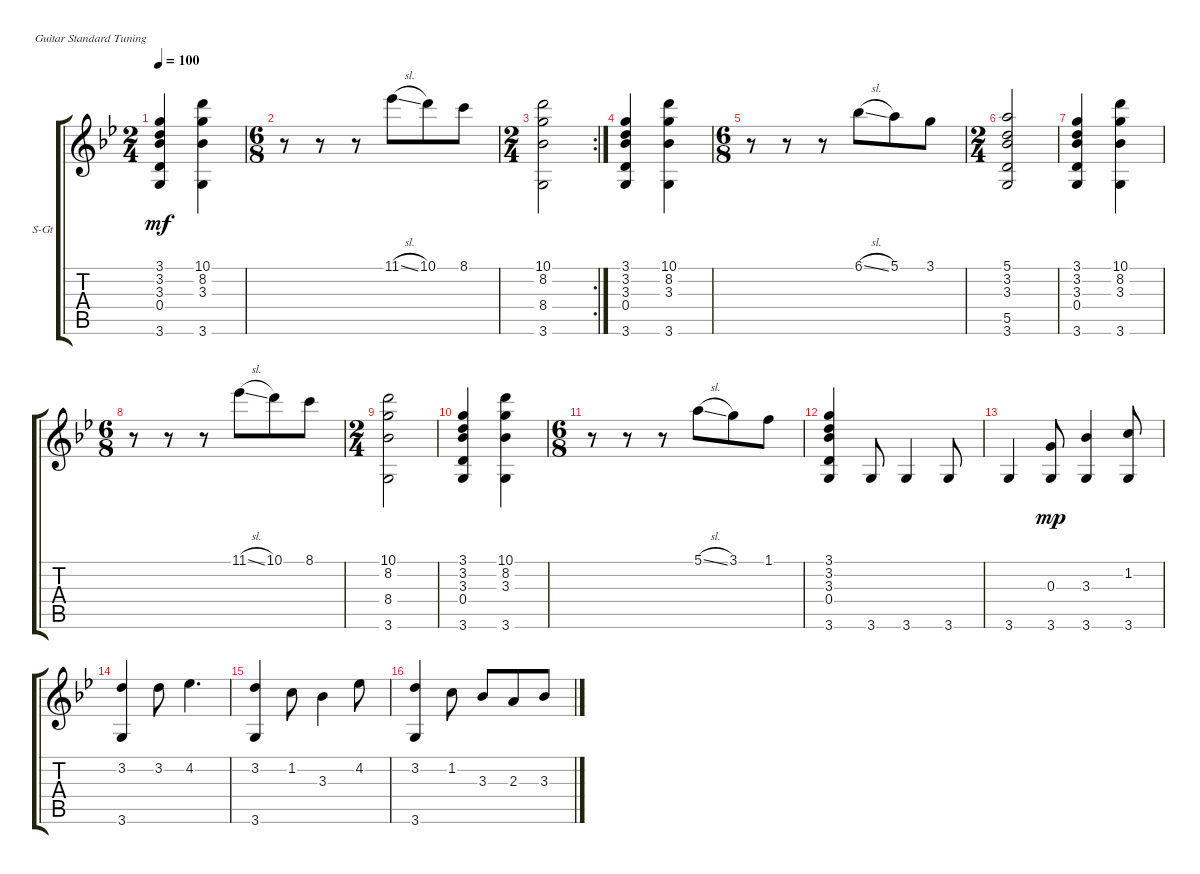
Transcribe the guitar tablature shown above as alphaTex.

\defaultSystemsLayout 4
\bracketExtendMode groupsimilarinstruments
\firstSystemTrackNameOrientation horizontal
\otherSystemsTrackNameOrientation horizontal
\track ("Steel Guitar" "S-Gt") {instrument acousticguitarsteel}
\staff {score tabs}
\tuning (E4 B3 G3 D3 A2 E2)
\ts (2 4)
\tempo 100
\clef g2
\ks bb
(3.1 3.2 3.3 0.4 3.6).4{dy mf instrument acousticguitarsteel} (10.1 8.2 3.3 3.6).4 |
\ts (6 8)
r.8 r.8 r.8 11.1{sl}.8 10.1.8 8.1.8 |
\rc 2
\ts (2 4)
(10.1 8.2 8.4 3.6).2 |
(3.1 3.2 3.3 0.4 3.6).4 (10.1 8.2 3.3 3.6).4 |
\ts (6 8)
r.8 r.8 r.8 6.1{sl}.8 5.1.8 3.1.8 |
\ts (2 4)
(5.1 3.2 3.3 5.5 3.6).2 |
(3.1 3.2 3.3 0.4 3.6).4 (10.1 8.2 3.3 3.6).4 |
\ts (6 8)
r.8 r.8 r.8 11.1{sl}.8 10.1.8 8.1.8 |
\ts (2 4)
(10.1 8.2 8.4 3.6).2 |
(3.1 3.2 3.3 0.4 3.6).4 (10.1 8.2 3.3 3.6).4 |
\ts (6 8)
r.8 r.8 r.8 5.1{sl}.8 3.1.8 1.1.8 |
(3.1 3.2 3.3 0.4 3.6).4 3.6.8 3.6.4 3.6.8 |
3.6.4 (0.3 3.6).8{dy mp} (3.3 3.6).4 (1.2 3.6).8 |
(3.2 3.6).4 3.2.8 4.2.4{d} |
(3.2 3.6).4 1.2.8 3.3.4 4.2.8 |
(3.2 3.6).4 1.2.8 3.3.8 2.3.8 3.3.8
